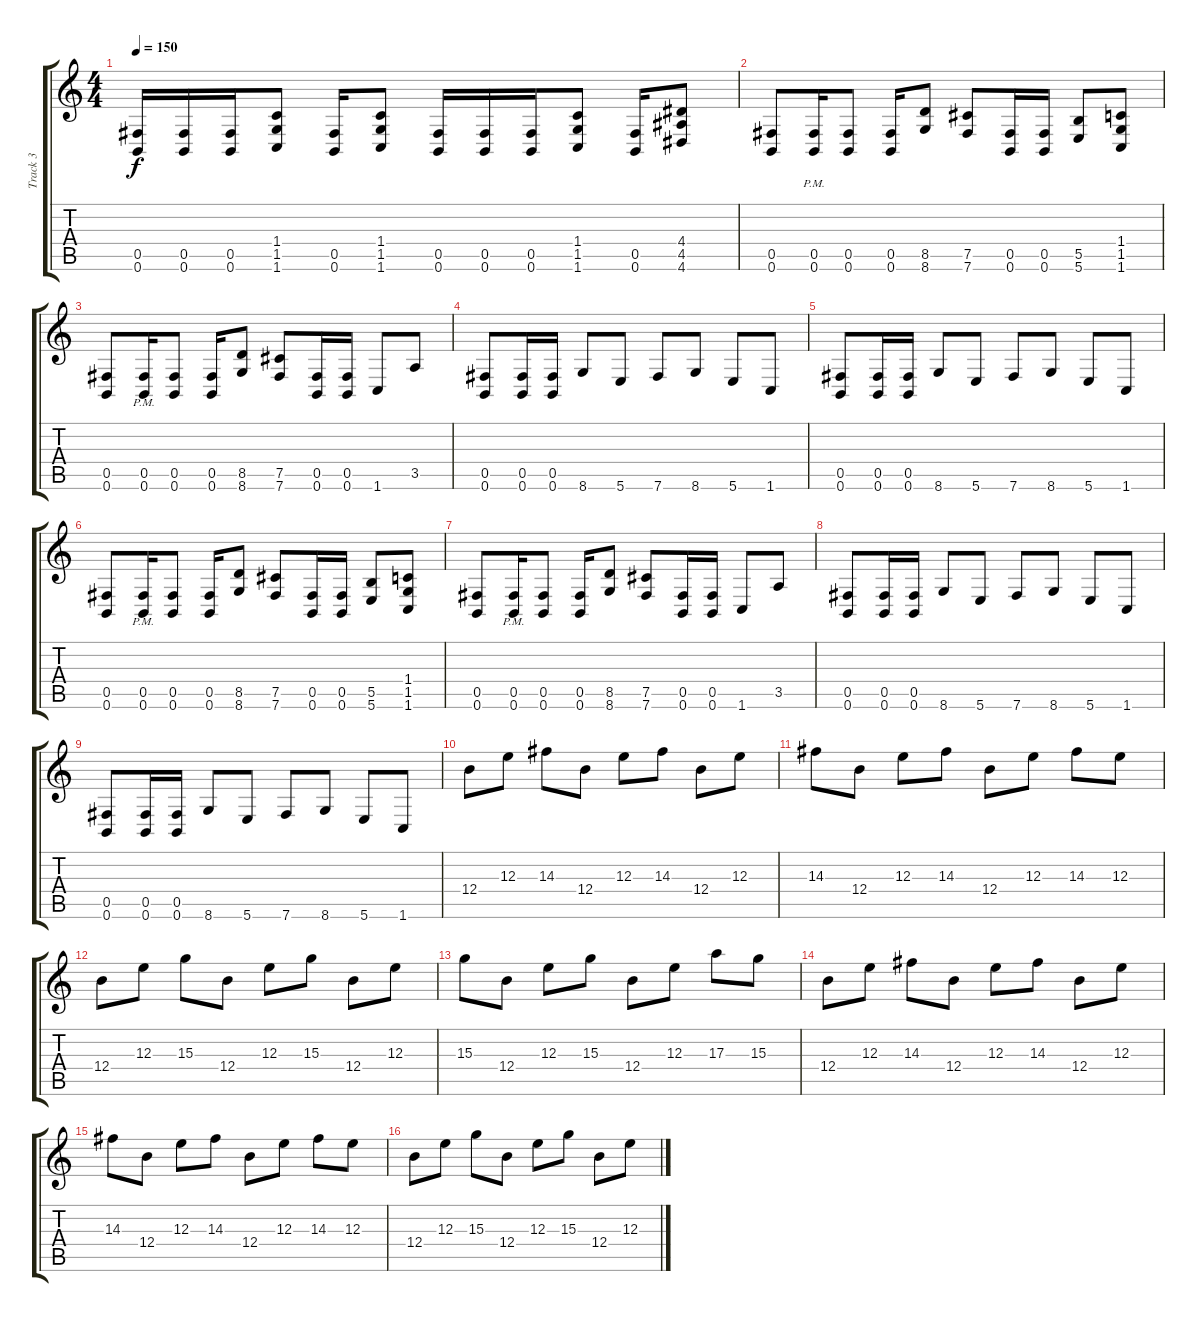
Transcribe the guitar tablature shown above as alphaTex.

\track ("Track 3" "Track 3") {instrument distortionguitar}
\staff {score tabs}
\tuning (Db4 Ab3 E3 B2 Gb2 B1) {hide}
\ts (4 4)
\tempo 150
\clef g2
\ks c
(0.5 0.6).16{dy f} (0.5 0.6).16 (0.5 0.6).16 (1.4 1.5 1.6).8 (0.5 0.6).16 (1.4 1.5 1.6).8 (0.5 0.6).16 (0.5 0.6).16 (0.5 0.6).16 (1.4 1.5 1.6).8 (0.5 0.6).16 (4.4 4.5 4.6).8 |
(0.5 0.6).8 (0.5{pm} 0.6{pm}).16 (0.5 0.6).8 (0.5 0.6).16 (8.5 8.6).8 (7.5 7.6).8 (0.5 0.6).16 (0.5 0.6).16 (5.5 5.6).8 (1.4 1.5 1.6).8 |
(0.5 0.6).8 (0.5{pm} 0.6{pm}).16 (0.5 0.6).8 (0.5 0.6).16 (8.5 8.6).8 (7.5 7.6).8 (0.5 0.6).16 (0.5 0.6).16 1.6.8 3.5.8 |
(0.5 0.6).8 (0.5 0.6).16 (0.5 0.6).16 8.6.8 5.6.8 7.6.8 8.6.8 5.6.8 1.6.8 |
(0.5 0.6).8 (0.5 0.6).16 (0.5 0.6).16 8.6.8 5.6.8 7.6.8 8.6.8 5.6.8 1.6.8 |
(0.5 0.6).8 (0.5{pm} 0.6{pm}).16 (0.5 0.6).8 (0.5 0.6).16 (8.5 8.6).8 (7.5 7.6).8 (0.5 0.6).16 (0.5 0.6).16 (5.5 5.6).8 (1.4 1.5 1.6).8 |
(0.5 0.6).8 (0.5{pm} 0.6{pm}).16 (0.5 0.6).8 (0.5 0.6).16 (8.5 8.6).8 (7.5 7.6).8 (0.5 0.6).16 (0.5 0.6).16 1.6.8 3.5.8 |
(0.5 0.6).8 (0.5 0.6).16 (0.5 0.6).16 8.6.8 5.6.8 7.6.8 8.6.8 5.6.8 1.6.8 |
(0.5 0.6).8 (0.5 0.6).16 (0.5 0.6).16 8.6.8 5.6.8 7.6.8 8.6.8 5.6.8 1.6.8 |
12.4.8 12.3.8 14.3.8 12.4.8 12.3.8 14.3.8 12.4.8 12.3.8 |
14.3.8 12.4.8 12.3.8 14.3.8 12.4.8 12.3.8 14.3.8 12.3.8 |
12.4.8 12.3.8 15.3.8 12.4.8 12.3.8 15.3.8 12.4.8 12.3.8 |
15.3.8 12.4.8 12.3.8 15.3.8 12.4.8 12.3.8 17.3.8 15.3.8 |
12.4.8 12.3.8 14.3.8 12.4.8 12.3.8 14.3.8 12.4.8 12.3.8 |
14.3.8 12.4.8 12.3.8 14.3.8 12.4.8 12.3.8 14.3.8 12.3.8 |
12.4.8 12.3.8 15.3.8 12.4.8 12.3.8 15.3.8 12.4.8 12.3.8
